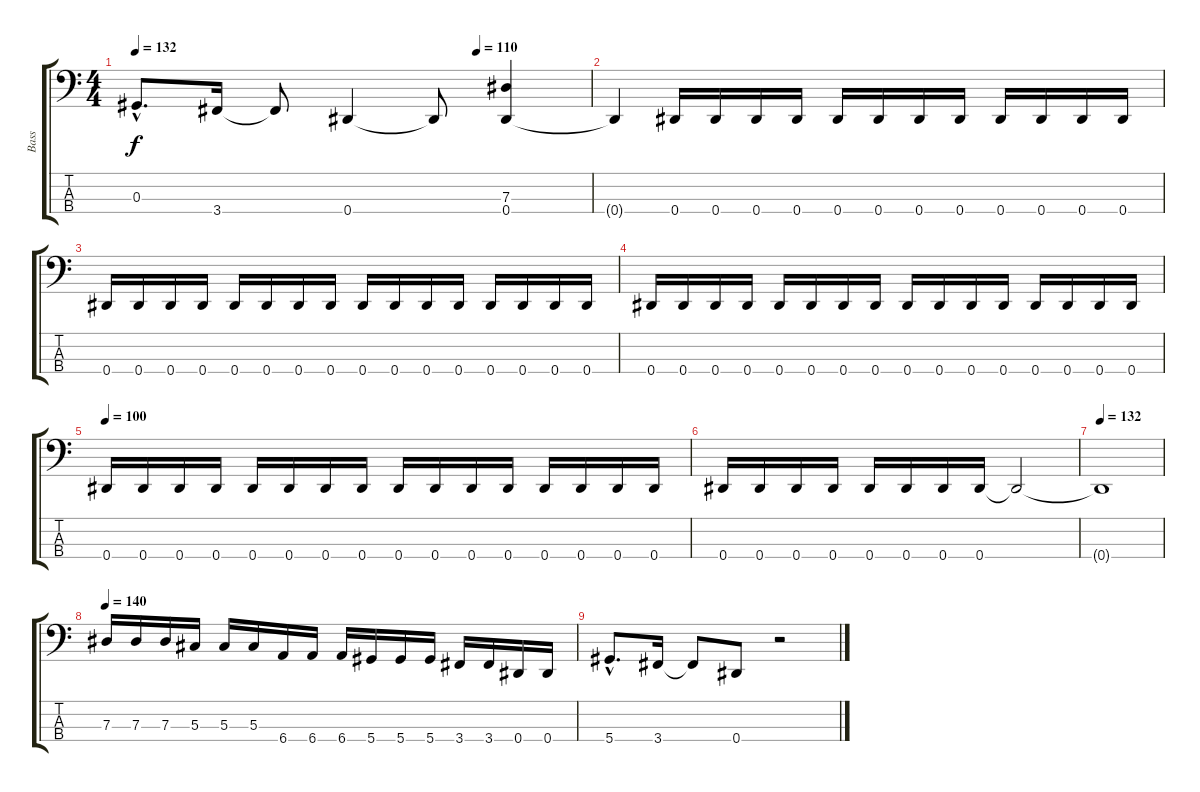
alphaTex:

\track ("Bass" "Bass") {instrument electricbasspick}
\staff {score tabs}
\tuning (Gb2 Db2 Ab1 Eb1) {hide}
\ts (4 4)
\tempo 132
\tempo (110 0.75)
\clef f4
\ks c
0.3{hac}.8{d dy f} 3.4.16 3.4{t}.8 0.4.4 0.4{t}.8 (7.3 0.4).4 |
0.4{t}.4 0.4.16 0.4.16 0.4.16 0.4.16 0.4.16 0.4.16 0.4.16 0.4.16 0.4.16 0.4.16 0.4.16 0.4.16 |
0.4.16 0.4.16 0.4.16 0.4.16 0.4.16 0.4.16 0.4.16 0.4.16 0.4.16 0.4.16 0.4.16 0.4.16 0.4.16 0.4.16 0.4.16 0.4.16 |
0.4.16 0.4.16 0.4.16 0.4.16 0.4.16 0.4.16 0.4.16 0.4.16 0.4.16 0.4.16 0.4.16 0.4.16 0.4.16 0.4.16 0.4.16 0.4.16 |
\tempo 100
0.4.16 0.4.16 0.4.16 0.4.16 0.4.16 0.4.16 0.4.16 0.4.16 0.4.16 0.4.16 0.4.16 0.4.16 0.4.16 0.4.16 0.4.16 0.4.16 |
0.4.16 0.4.16 0.4.16 0.4.16 0.4.16 0.4.16 0.4.16 0.4.16 0.4{t}.2 |
\tempo 132
0.4{t}.1 |
\tempo 140
7.3.16 7.3.16 7.3.16 5.3.16 5.3.16 5.3.16 6.4.16 6.4.16 6.4.16 5.4.16 5.4.16 5.4.16 3.4.16 3.4.16 0.4.16 0.4.16 |
5.4{hac}.8{d} 3.4.16 3.4{t}.8 0.4.8 r.2
